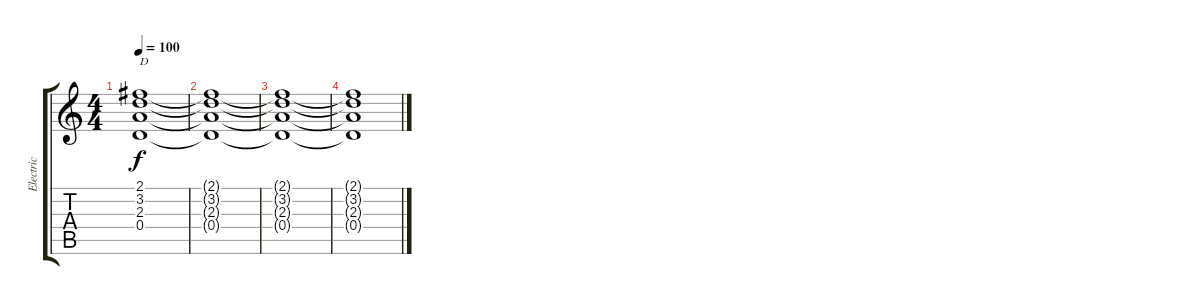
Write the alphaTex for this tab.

\track ("Electric" "Electric") {instrument overdrivenguitar}
\staff {score tabs}
\tuning (E4 B3 G3 D3 A2 E2) {hide}
\ts (4 4)
\tempo 100
\clef g2
\ks c
(2.1 3.2 2.3 0.4).1{txt "D" dy f} |
(2.1{t} 3.2{t} 2.3{t} 0.4{t}).1 |
(2.1{t} 3.2{t} 2.3{t} 0.4{t}).1 |
(2.1{t} 3.2{t} 2.3{t} 0.4{t}).1
